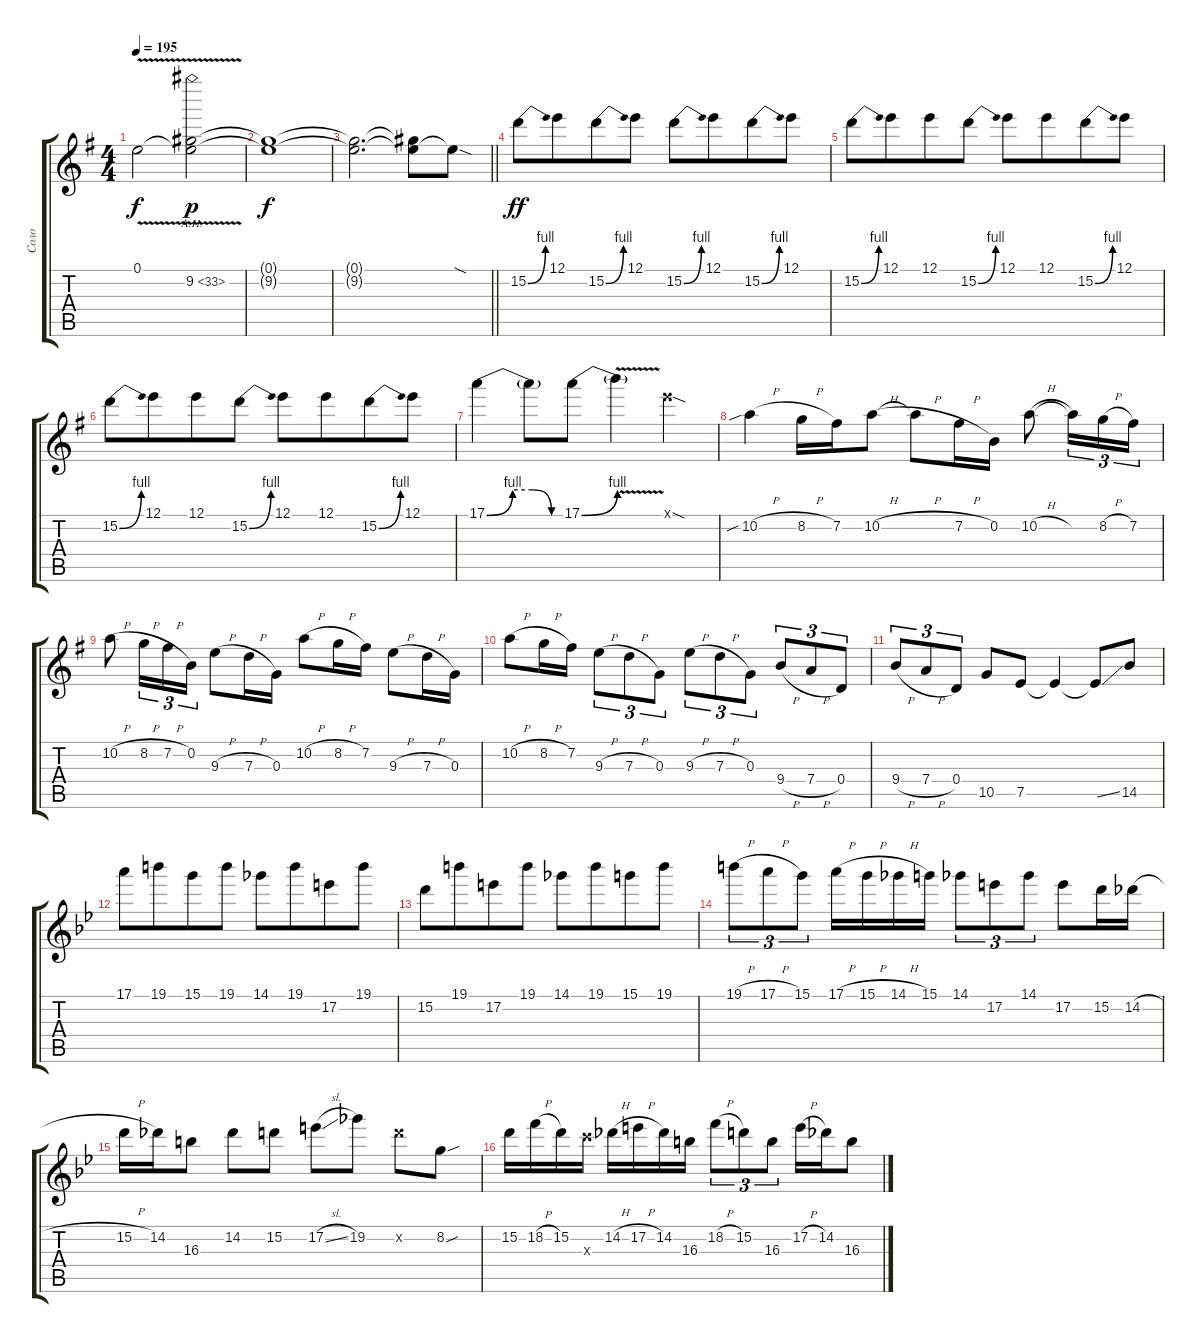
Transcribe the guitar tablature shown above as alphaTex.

\track ("Соло" "Соло") {instrument overdrivenguitar}
\staff {score tabs}
\tuning (E4 B3 G3 D3 A2 E2) {hide}
\ts (4 4)
\tempo 195
\clef g2
\ks eminor
0.1{v t}.2{dy f} (0.1{t} 9.2{ah 24}).2{dy p} |
(0.1{t} 9.2{t}).1{dy f} |
\barLineRight lightlight
(0.1{t} 9.2{t}).2{d} (0.1{t} 9.2{t}).8 0.1{sod t}.8 |
\section ("" "")
15.2{be (bend 0 0 60 4)}.8{dy ff} 12.1.8{beam merge} 15.2{be (bend 0 0 60 4)}.8 12.1.8 15.2{be (bend 0 0 60 4)}.8 12.1.8{beam merge} 15.2{be (bend 0 0 60 4)}.8 12.1.8 |
15.2{be (bend 0 0 60 4)}.8 12.1.8{beam merge} 12.1.8 15.2{be (bend 0 0 60 4)}.8 12.1.8 12.1.8{beam merge} 15.2{be (bend 0 0 60 4)}.8 12.1.8 |
15.2{be (bend 0 0 60 4)}.8 12.1.8{beam merge} 12.1.8 15.2{be (bend 0 0 60 4)}.8 12.1.8 12.1.8{beam merge} 15.2{be (bend 0 0 60 4)}.8 12.1.8 |
17.1{be (custom 0 0 20 4 35 4 50 0 60 0)}.4 17.1{t}.8 17.1{be (bend 0 0 60 4)}.8 17.1{v t}.4 12.1{sod x}.4 |
10.2{sib h}.4 8.2{h}.16 7.2.16 10.2{h}.8 10.2{h t}.8 7.2{h}.16 0.2.16 10.2{h}.8 10.2{t}.16{tu (3 2)} 8.2{h}.16{tu (3 2)} 7.2.16{tu (3 2)} |
10.2{h}.8 8.2{h}.16{tu (3 2)} 7.2{h}.16{tu (3 2)} 0.2.16{tu (3 2)} 9.3{h}.8 7.3{h}.16 0.3.16 10.2{h}.8 8.2{h}.16 7.2.16 9.3{h}.8 7.3{h}.16 0.3.16 |
10.2{h}.8 8.2{h}.16 7.2.16 9.3{h}.8{tu (3 2)} 7.3{h}.8{tu (3 2)} 0.3.8{tu (3 2)} 9.3{h}.8{tu (3 2)} 7.3{h}.8{tu (3 2)} 0.3.8{tu (3 2)} 9.4{h}.8{tu (3 2)} 7.4{h}.8{tu (3 2)} 0.4.8{tu (3 2)} |
9.4{h}.8{tu (3 2)} 7.4{h}.8{tu (3 2)} 0.4.8{tu (3 2)} 10.5.8 7.5.8 7.5{t}.4 7.5{ss t}.8 14.5.8 |
\ks gminor
17.1.8 19.1.8{beam merge} 15.1.8 19.1.8 14.1.8 19.1.8{beam merge} 17.2.8 19.1.8 |
15.2.8 19.1.8{beam merge} 17.2.8 19.1.8 14.1.8 19.1.8{beam merge} 15.1.8 19.1.8 |
19.1{h}.8{tu (3 2)} 17.1{h}.8{tu (3 2)} 15.1.8{tu (3 2)} 17.1{h}.16 15.1{h}.16 14.1{h}.16 15.1.16 14.1.8{tu (3 2)} 17.2.8{tu (3 2)} 14.1.8{tu (3 2)} 17.2.8 15.2.16 14.2{h}.16 |
15.2{h}.16 14.2.16 16.3.8 14.2.8 15.2.8 17.2{sl}.8 19.2.8 15.2{x}.8 8.2{sou}.8 |
15.2.16 18.2{h}.16 15.2.16 17.3{x}.16 14.2{h}.16 17.2{h}.16 14.2.16 16.3.16 18.2{h}.8{tu (3 2)} 15.2.8{tu (3 2)} 16.3.8{tu (3 2)} 17.2{h}.16 14.2.16 16.3.8
